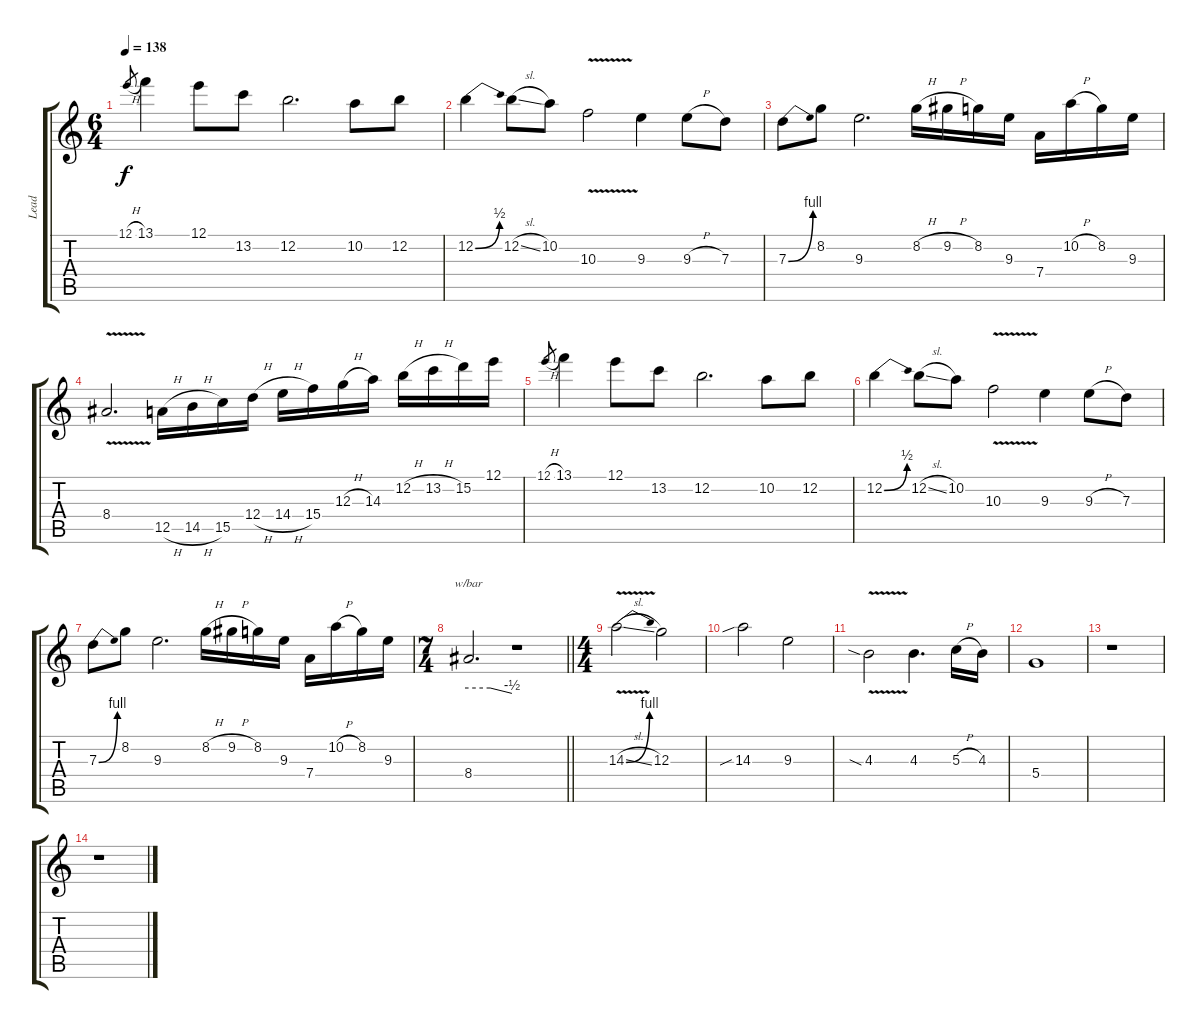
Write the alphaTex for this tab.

\track ("Lead" "Lead") {instrument overdrivenguitar}
\staff {score tabs}
\tuning (E4 B3 G3 D3 A2 E2) {hide}
\ts (6 4)
\tempo 138
\clef g2
\ks c
12.1{h}.8{gr dy f} 13.1.4 12.1.8 13.2.8 12.2.2{d} 10.2.8 12.2.8 |
12.2{be (bend 0 0 60 2)}.4 12.2{sl}.8 10.2.8 10.3{v}.2 9.3.4 9.3{h}.8 7.3.8 |
7.3{be (bend 0 0 60 4)}.8 8.2.8 9.3.2{d} 8.2{h}.16 9.2{h}.16 8.2.16 9.3.16 7.4.16 10.2{h}.16 8.2.16 9.3.16 |
8.4{v}.2{d} 12.5{h}.16 14.5{h}.16 15.5.16 12.4{h}.16 14.4{h}.16 15.4.16 12.3{h}.16 14.3.16 12.2{h}.16 13.2{h}.16 15.2.16 12.1.16 |
12.1{h}.8{gr} 13.1.4 12.1.8 13.2.8 12.2.2{d} 10.2.8 12.2.8 |
12.2{be (bend 0 0 60 2)}.4 12.2{sl}.8 10.2.8 10.3{v}.2 9.3.4 9.3{h}.8 7.3.8 |
7.3{be (bend 0 0 60 4)}.8 8.2.8 9.3.2{d} 8.2{h}.16 9.2{h}.16 8.2.16 9.3.16 7.4.16 10.2{h}.16 8.2.16 9.3.16 |
\ts (7 4)
\barLineRight lightlight
8.4.2{d tbe (custom default 0 0 30 0 60 -2)} r.1 |
\ts (4 4)
14.3{be (bend 0 0 60 4) v sl}.2 12.3.2 |
14.3{sib}.2 9.3.2 |
4.3{v sia}.2 4.3.4{d} 5.3{h}.16 4.3.16 |
5.4.1 |
r.1 |
r.1
